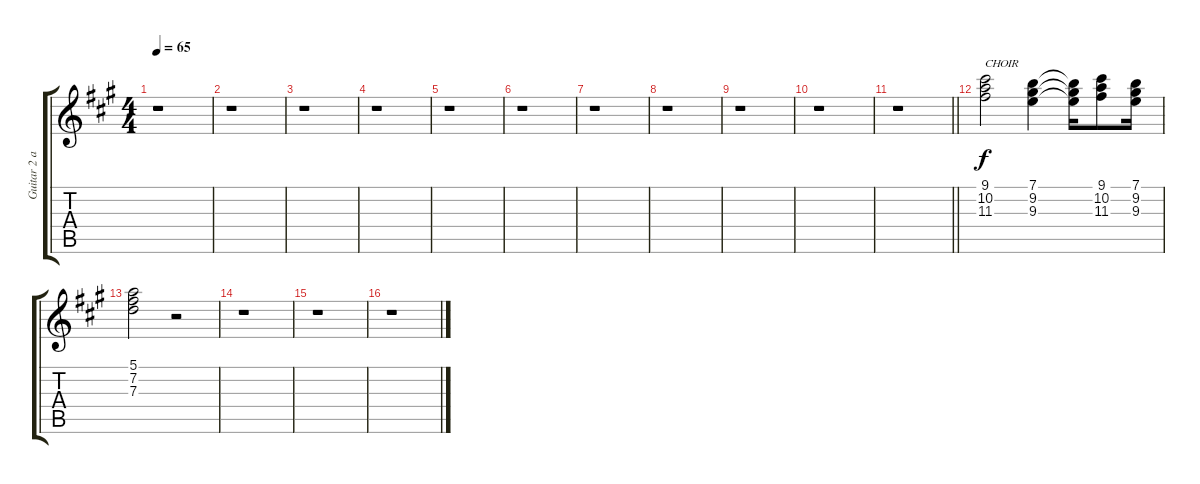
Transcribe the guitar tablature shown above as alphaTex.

\track ("Guitar 2 and choir" "Guitar 2 a") {instrument overdrivenguitar}
\staff {score tabs}
\tuning (E4 B3 G3 D3 A2 E2) {hide}
\ts (4 4)
\tempo 65
\clef g2
\ks f#minor
r.1{dy f} |
r.1 |
r.1 |
r.1 |
r.1 |
r.1 |
r.1 |
r.1 |
r.1 |
r.1 |
\barLineRight lightlight
r.1 |
\section ("" "")
(9.1 10.2 11.3).2{txt "CHOIR" volume 10 instrument synthstrings1} (7.1 9.2 9.3).4 (7.1{t} 9.2{t} 9.3{t}).16 (9.1 10.2 11.3).8 (7.1 9.2 9.3).16 |
(5.1 7.2 7.3).2 r.2 |
r.1 |
r.1 |
r.1
